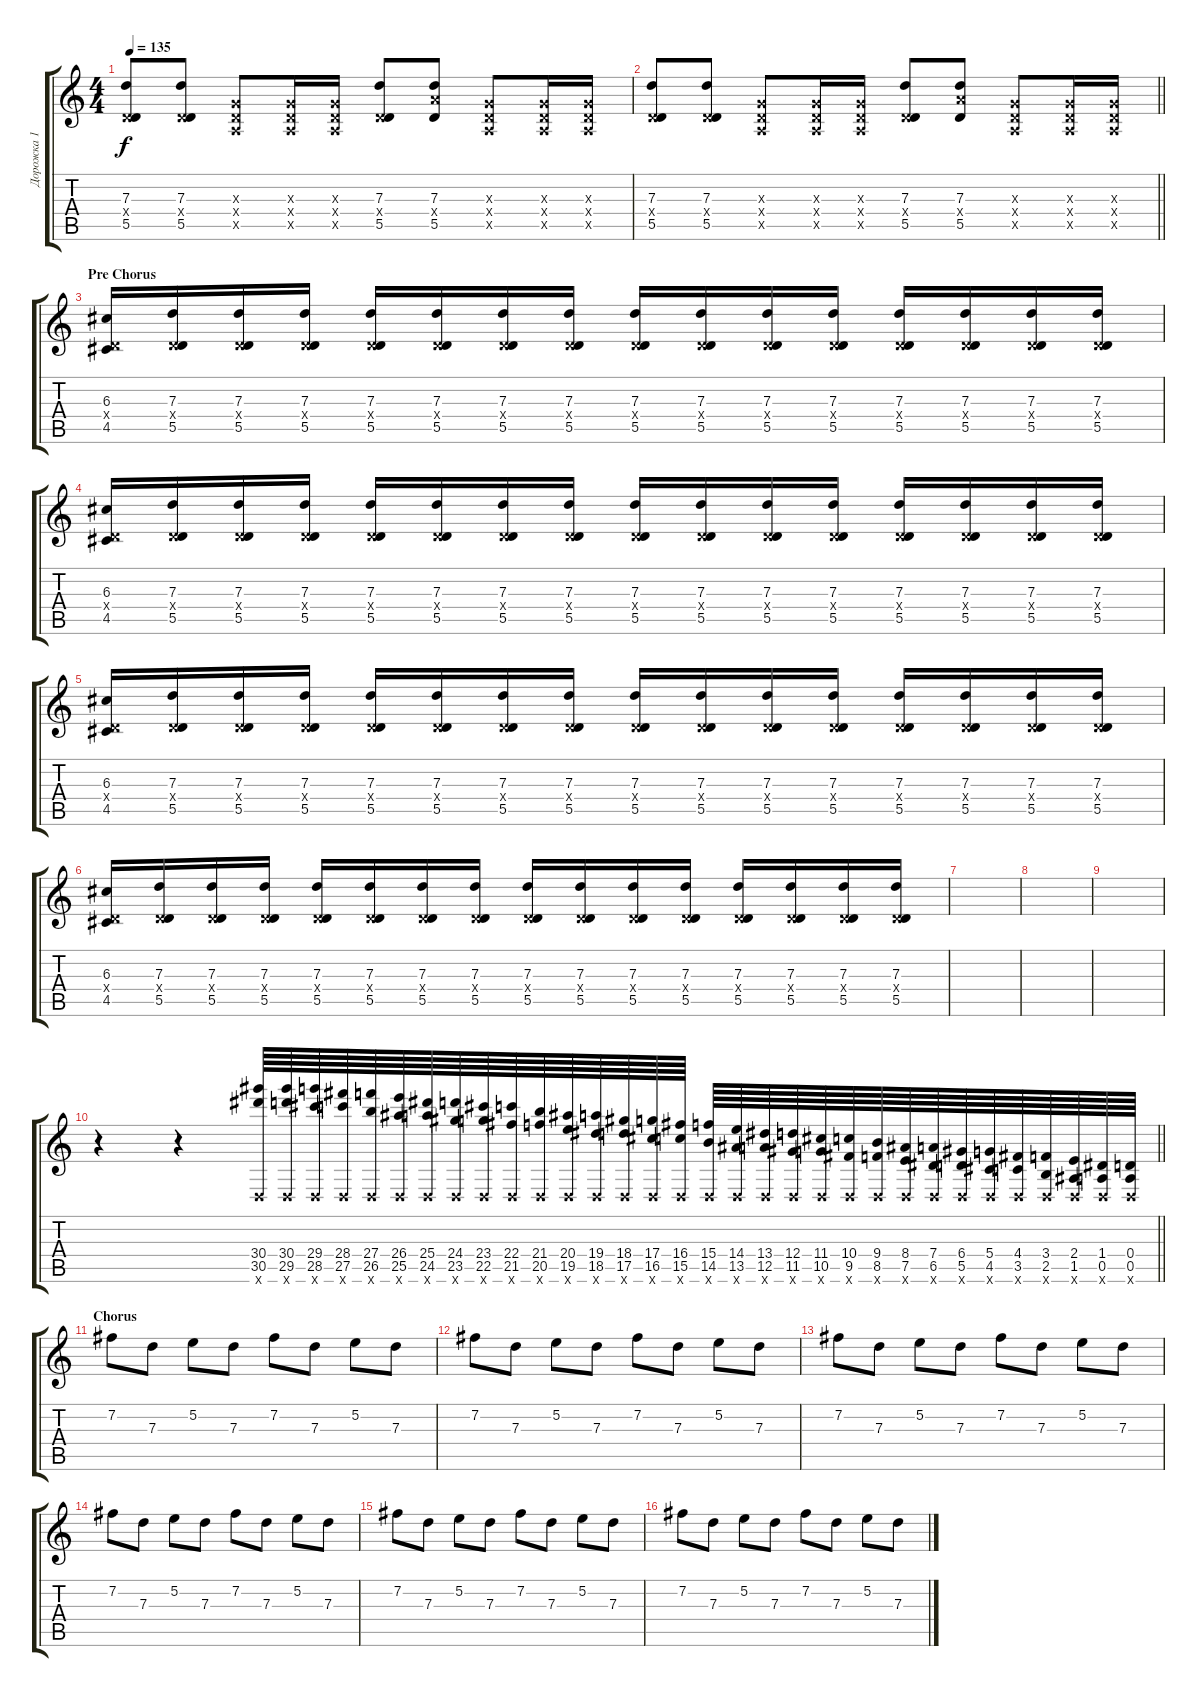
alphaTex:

\track ("Дорожка 1" "Дорожка 1") {instrument distortionguitar}
\staff {score tabs}
\tuning (E4 B3 G3 D3 A2 D2) {hide}
\ts (4 4)
\tempo 135
\clef g2
\ks c
(7.3 0.4{x} 5.5).8{dy f} (7.3 0.4{x} 5.5).8 (0.3{x} 0.4{x} 0.5{x}).8 (0.3{x} 0.4{x} 0.5{x}).16 (0.3{x} 0.4{x} 0.5{x}).16 (7.3 0.4{x} 5.5).8 (7.3 7.4{x} 5.5).8 (0.3{x} 0.4{x} 0.5{x}).8 (0.3{x} 0.4{x} 0.5{x}).16 (0.3{x} 0.4{x} 0.5{x}).16 |
\barLineRight lightlight
(7.3 0.4{x} 5.5).8 (7.3 0.4{x} 5.5).8 (0.3{x} 0.4{x} 0.5{x}).8 (0.3{x} 0.4{x} 0.5{x}).16 (0.3{x} 0.4{x} 0.5{x}).16 (7.3 0.4{x} 5.5).8 (7.3 7.4{x} 5.5).8 (0.3{x} 0.4{x} 0.5{x}).8 (0.3{x} 0.4{x} 0.5{x}).16 (0.3{x} 0.4{x} 0.5{x}).16 |
\section ("" "Pre Chorus")
(6.3 0.4{x} 4.5).16 (7.3 0.4{x} 5.5).16 (7.3 0.4{x} 5.5).16 (7.3 0.4{x} 5.5).16 (7.3 0.4{x} 5.5).16 (7.3 0.4{x} 5.5).16 (7.3 0.4{x} 5.5).16 (7.3 0.4{x} 5.5).16 (7.3 0.4{x} 5.5).16 (7.3 0.4{x} 5.5).16 (7.3 0.4{x} 5.5).16 (7.3 0.4{x} 5.5).16 (7.3 0.4{x} 5.5).16 (7.3 0.4{x} 5.5).16 (7.3 0.4{x} 5.5).16 (7.3 0.4{x} 5.5).16 |
(6.3 0.4{x} 4.5).16 (7.3 0.4{x} 5.5).16 (7.3 0.4{x} 5.5).16 (7.3 0.4{x} 5.5).16 (7.3 0.4{x} 5.5).16 (7.3 0.4{x} 5.5).16 (7.3 0.4{x} 5.5).16 (7.3 0.4{x} 5.5).16 (7.3 0.4{x} 5.5).16 (7.3 0.4{x} 5.5).16 (7.3 0.4{x} 5.5).16 (7.3 0.4{x} 5.5).16 (7.3 0.4{x} 5.5).16 (7.3 0.4{x} 5.5).16 (7.3 0.4{x} 5.5).16 (7.3 0.4{x} 5.5).16 |
(6.3 0.4{x} 4.5).16 (7.3 0.4{x} 5.5).16 (7.3 0.4{x} 5.5).16 (7.3 0.4{x} 5.5).16 (7.3 0.4{x} 5.5).16 (7.3 0.4{x} 5.5).16 (7.3 0.4{x} 5.5).16 (7.3 0.4{x} 5.5).16 (7.3 0.4{x} 5.5).16 (7.3 0.4{x} 5.5).16 (7.3 0.4{x} 5.5).16 (7.3 0.4{x} 5.5).16 (7.3 0.4{x} 5.5).16 (7.3 0.4{x} 5.5).16 (7.3 0.4{x} 5.5).16 (7.3 0.4{x} 5.5).16 |
(6.3 0.4{x} 4.5).16 (7.3 0.4{x} 5.5).16 (7.3 0.4{x} 5.5).16 (7.3 0.4{x} 5.5).16 (7.3 0.4{x} 5.5).16 (7.3 0.4{x} 5.5).16 (7.3 0.4{x} 5.5).16 (7.3 0.4{x} 5.5).16 (7.3 0.4{x} 5.5).16 (7.3 0.4{x} 5.5).16 (7.3 0.4{x} 5.5).16 (7.3 0.4{x} 5.5).16 (7.3 0.4{x} 5.5).16 (7.3 0.4{x} 5.5).16 (7.3 0.4{x} 5.5).16 (7.3 0.4{x} 5.5).16 |
|
|
|
\barLineRight lightlight
r.4 r.4 (30.4 30.5 0.6{x}).64 (30.4 29.5 0.6{x}).64 (29.4 28.5 0.6{x}).64 (28.4 27.5 0.6{x}).64 (27.4 26.5 0.6{x}).64 (26.4 25.5 0.6{x}).64 (25.4 24.5 0.6{x}).64 (24.4 23.5 0.6{x}).64 (23.4 22.5 0.6{x}).64 (22.4 21.5 0.6{x}).64 (21.4 20.5 0.6{x}).64 (20.4 19.5 0.6{x}).64 (19.4 18.5 0.6{x}).64 (18.4 17.5 0.6{x}).64 (17.4 16.5 0.6{x}).64 (16.4 15.5 0.6{x}).64 (15.4 14.5 0.6{x}).64 (14.4 13.5 0.6{x}).64 (13.4 12.5 0.6{x}).64 (12.4 11.5 0.6{x}).64 (11.4 10.5 0.6{x}).64 (10.4 9.5 0.6{x}).64 (9.4 8.5 0.6{x}).64 (8.4 7.5 0.6{x}).64 (7.4 6.5 0.6{x}).64 (6.4 5.5 0.6{x}).64 (5.4 4.5 0.6{x}).64 (4.4 3.5 0.6{x}).64 (3.4 2.5 0.6{x}).64 (2.4 1.5 0.6{x}).64 (1.4 0.5 0.6{x}).64 (0.4 0.5 0.6{x}).64 |
\section ("" "Chorus")
7.2.8{volume 13} 7.3.8 5.2.8 7.3.8 7.2.8 7.3.8 5.2.8 7.3.8 |
7.2.8 7.3.8 5.2.8 7.3.8 7.2.8 7.3.8 5.2.8 7.3.8 |
7.2.8 7.3.8 5.2.8 7.3.8 7.2.8 7.3.8 5.2.8 7.3.8 |
7.2.8 7.3.8 5.2.8 7.3.8 7.2.8 7.3.8 5.2.8 7.3.8 |
7.2.8 7.3.8 5.2.8 7.3.8 7.2.8 7.3.8 5.2.8 7.3.8 |
7.2.8 7.3.8 5.2.8 7.3.8 7.2.8 7.3.8 5.2.8 7.3.8
